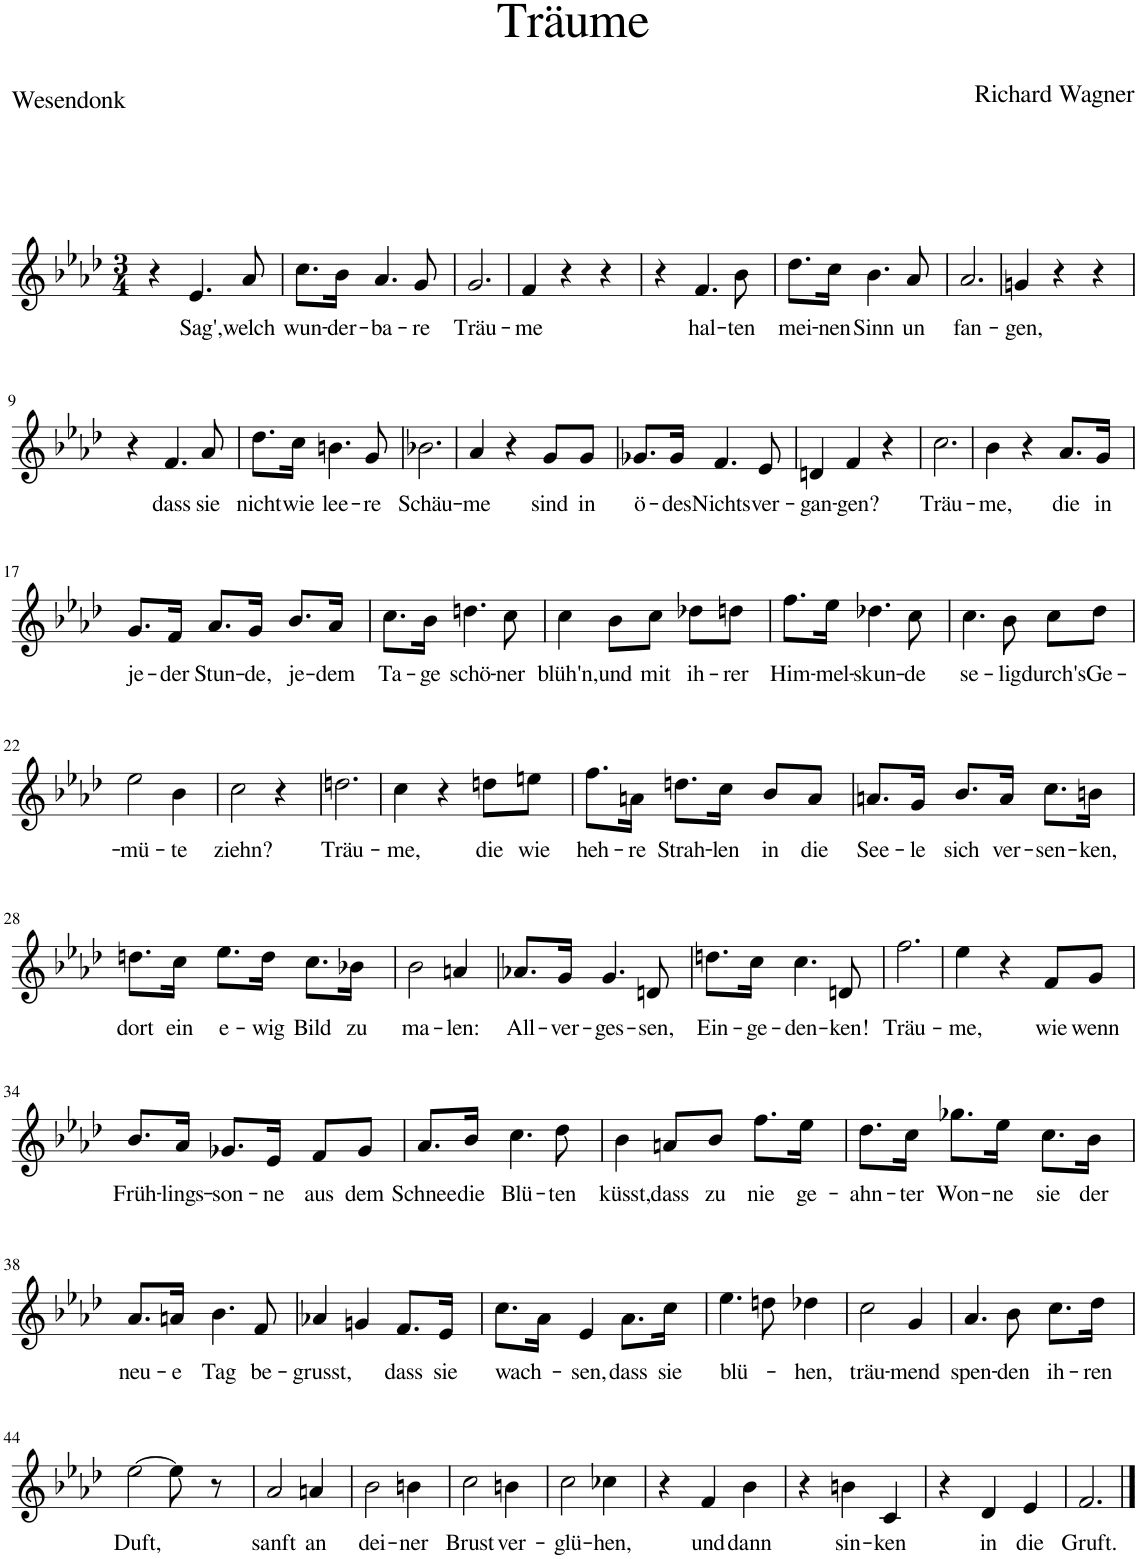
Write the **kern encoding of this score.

**kern	**text
*part1	*part1
*staff1	*staff1
*I"Piano	*
*I'Pno	*
*clefG2	*
*k[b-e-a-d-]	*
*M3/4	*
=1	=1
4r	.
!	!LO:LY:b
4.e-/	Sag',
!	!LO:LY:b
8a-/	welch
=2	=2
!	!LO:LY:b
8.cc\L	wun-
!	!LO:LY:b
16b-\Jk	-der-
!	!LO:LY:b
4.a-/	-ba-
!	!LO:LY:b
8g/	-re
=3	=3
!	!LO:LY:b
2.g/	Träu-
=4	=4
!	!LO:LY:b
4f/	-me
4r	.
4r	.
=5	=5
4r	.
!	!LO:LY:b
4.f/	hal-
!	!LO:LY:b
8b-\	-ten
=6	=6
!	!LO:LY:b
8.dd-\L	mei-
!	!LO:LY:b
16cc\Jk	-nen
!	!LO:LY:b
4.b-\	Sinn
!	!LO:LY:b
8a-/	un
=7	=7
!	!LO:LY:b
2.a-/	-fan-
=8	=8
!	!LO:LY:b
4gn/	-gen,
4r	.
4r	.
!!LO:LB:g=z
=9	=9
4r	.
!	!LO:LY:b
4.f/	dass
!	!LO:LY:b
8a-/	sie
=10	=10
!	!LO:LY:b
8.dd-\L	nicht
!	!LO:LY:b
16cc\Jk	wie
!	!LO:LY:b
4.bn\	lee-
!	!LO:LY:b
8g/	-re
=11	=11
!	!LO:LY:b
2.b-X\	Schäu-
=12	=12
!	!LO:LY:b
4a-/	-me
4r	.
!	!LO:LY:b
8g/L	sind
!	!LO:LY:b
8g/J	in
=13	=13
!	!LO:LY:b
8.g-X/L	ö-
!	!LO:LY:b
16g-/Jk	-des
!	!LO:LY:b
4.f/	Nichts
!	!LO:LY:b
8e-/	ver-
=14	=14
!	!LO:LY:b
4dn/	-gan-
!	!LO:LY:b
4f/	-gen?
4r	.
=15	=15
!	!LO:LY:b
2.cc\	Träu-
=16	=16
!	!LO:LY:b
4b-\	-me,
4r	.
!	!LO:LY:b
8.a-/L	die
!	!LO:LY:b
16g/Jk	in
!!LO:LB:g=z
=17	=17
!	!LO:LY:b
8.g/L	je-
!	!LO:LY:b
16f/Jk	-der
!	!LO:LY:b
8.a-/L	Stun-
!	!LO:LY:b
16g/Jk	-de,
!	!LO:LY:b
8.b-/L	je-
!	!LO:LY:b
16a-/Jk	-dem
=18	=18
!	!LO:LY:b
8.cc\L	Ta-
!	!LO:LY:b
16b-\Jk	-ge
!	!LO:LY:b
4.ddn\	schö-
!	!LO:LY:b
8cc\	-ner
=19	=19
!	!LO:LY:b
4cc\	blüh'n,
!	!LO:LY:b
8b-\L	und
!	!LO:LY:b
8cc\J	mit
!	!LO:LY:b
8dd-X\L	ih-
!	!LO:LY:b
8ddn\J	-rer
=20	=20
!	!LO:LY:b
8.ff\L	Him-
!	!LO:LY:b
16ee-\Jk	-mel-
!	!LO:LY:b
4.dd-X\	-skun-
!	!LO:LY:b
8cc\	-de
=21	=21
!	!LO:LY:b
4.cc\	se-
!	!LO:LY:b
8b-\	-lig
!	!LO:LY:b
8cc\L	durch's
!	!LO:LY:b
8dd-\J	Ge-
!!LO:LB:g=z
=22	=22
!	!LO:LY:b
2ee-\	mü-
!	!LO:LY:b
4b-\	-te
=23	=23
!	!LO:LY:b
2cc\	ziehn?
4r	.
=24	=24
!	!LO:LY:b
2.ddn\	Träu-
=25	=25
!	!LO:LY:b
4cc\	-me,
4r	.
!	!LO:LY:b
8ddn\L	die
!	!LO:LY:b
8een\J	wie
=26	=26
!	!LO:LY:b
8.ff\L	heh-
!	!LO:LY:b
16an\Jk	-re
!	!LO:LY:b
8.ddn\L	Strah-
!	!LO:LY:b
16cc\Jk	-len
!	!LO:LY:b
8b-/L	in
!	!LO:LY:b
8a/J	die
=27	=27
!	!LO:LY:b
8.an/L	See-
!	!LO:LY:b
16g/Jk	-le
!	!LO:LY:b
8.b-/L	sich
!	!LO:LY:b
16a/Jk	ver-
!	!LO:LY:b
8.cc\L	-sen-
!	!LO:LY:b
16bn\Jk	-ken,
!!LO:LB:g=z
=28	=28
!	!LO:LY:b
8.ddn\L	dort
!	!LO:LY:b
16cc\Jk	ein
!	!LO:LY:b
8.ee-\L	e-
!	!LO:LY:b
16dd\Jk	-wig
!	!LO:LY:b
8.cc\L	Bild
!	!LO:LY:b
16b-X\Jk	zu
=29	=29
!	!LO:LY:b
2b-\	ma-
!	!LO:LY:b
4an/	-len:
=30	=30
!	!LO:LY:b
8.a-X/L	All-
!	!LO:LY:b
16g/Jk	-ver-
!	!LO:LY:b
4.g/	-ges-
!	!LO:LY:b
8dn/	-sen,
=31	=31
!	!LO:LY:b
8.ddn\L	Ein-
!	!LO:LY:b
16cc\Jk	-ge-
!	!LO:LY:b
4.cc\	-den-
!	!LO:LY:b
8dn/	-ken!
=32	=32
!	!LO:LY:b
2.ff\	Träu-
=33	=33
!	!LO:LY:b
4ee-\	-me,
4r	.
!	!LO:LY:b
8f/L	wie
!	!LO:LY:b
8g/J	wenn
!!LO:LB:g=z
=34	=34
!	!LO:LY:b
8.b-/L	Früh-
!	!LO:LY:b
16a-/Jk	-lings-
!	!LO:LY:b
8.g-X/L	-son-
!	!LO:LY:b
16e-/Jk	-ne
!	!LO:LY:b
8f/L	aus
!	!LO:LY:b
8g-/J	dem
=35	=35
!	!LO:LY:b
8.a-/L	Schnee
!	!LO:LY:b
16b-/Jk	die
!	!LO:LY:b
4.cc\	Blü-
!	!LO:LY:b
8dd-\	-ten
=36	=36
!	!LO:LY:b
4b-\	küsst,
!	!LO:LY:b
8an/L	dass
!	!LO:LY:b
8b-/J	zu
!	!LO:LY:b
8.ff\L	nie
!	!LO:LY:b
16ee-\Jk	ge-
=37	=37
!	!LO:LY:b
8.dd-\L	-ahn-
!	!LO:LY:b
16cc\Jk	-ter
!	!LO:LY:b
8.gg-X\L	Won-
!	!LO:LY:b
16ee-\Jk	-ne
!	!LO:LY:b
8.cc\L	sie
!	!LO:LY:b
16b-\Jk	der
!!LO:LB:g=z
=38	=38
!	!LO:LY:b
8.a-/L	neu-
!	!LO:LY:b
16an/Jk	-e
!	!LO:LY:b
4.b-\	Tag
!	!LO:LY:b
8f/	be-
=39	=39
!	!LO:LY:b
4a-X/	-grusst,
4gn/	.
!	!LO:LY:b
8.f/L	dass
!	!LO:LY:b
16e-/Jk	sie
=40	=40
!	!LO:LY:b
8.cc\L	wach-
16a-\Jk	.
!	!LO:LY:b
4e-/	-sen,
!	!LO:LY:b
8.a-\L	dass
!	!LO:LY:b
16cc\Jk	sie
=41	=41
!	!LO:LY:b
4.ee-\	blü-
8ddn\	.
!	!LO:LY:b
4dd-X\	-hen,
=42	=42
!	!LO:LY:b
2cc\	träu-
!	!LO:LY:b
4g/	-mend
=43	=43
!	!LO:LY:b
4.a-/	spen-
!	!LO:LY:b
8b-\	-den
!	!LO:LY:b
8.cc\L	ih-
!	!LO:LY:b
16dd-\Jk	-ren
!!LO:LB:g=z
=44	=44
!	!LO:LY:b
[2ee-\	Duft,
8ee-\]	.
8r	.
=45	=45
!	!LO:LY:b
2a-/	sanft
!	!LO:LY:b
4an/	an
=46	=46
!	!LO:LY:b
2b-\	dei-
!	!LO:LY:b
4bn\	-ner
=47	=47
!	!LO:LY:b
2cc\	Brust
!	!LO:LY:b
4bn\	ver-
=48	=48
!	!LO:LY:b
2cc\	-glü-
!	!LO:LY:b
4cc-X\	-hen,
=49	=49
4r	.
!	!LO:LY:b
4f/	und
!	!LO:LY:b
4b-\	dann
=50	=50
4r	.
!	!LO:LY:b
4bn\	sin-
!	!LO:LY:b
4c/	-ken
=51	=51
4r	.
!	!LO:LY:b
4d-/	in
!	!LO:LY:b
4e-/	die
=52	=52
!	!LO:LY:b
2.f/	Gruft.
==	==
*-	*-
